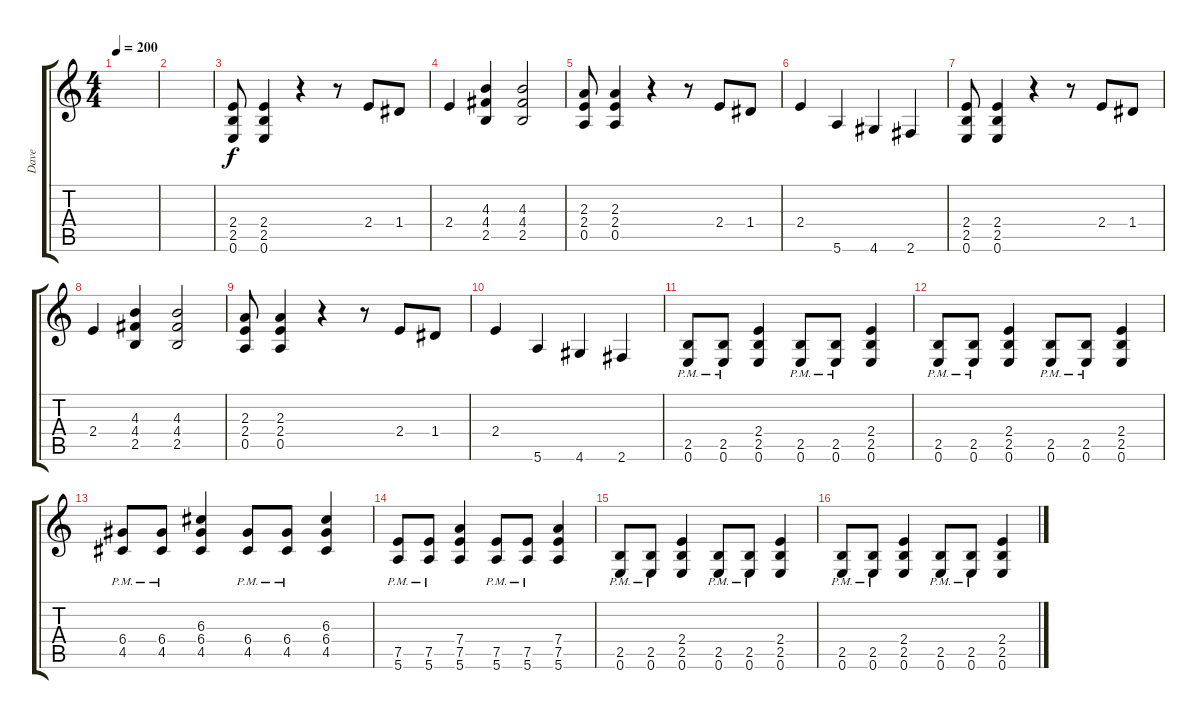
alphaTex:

\track ("Dave" "Dave") {instrument distortionguitar}
\staff {score tabs}
\tuning (E4 B3 G3 D3 A2 E2) {hide}
\ts (4 4)
\tempo 200
\clef g2
\ks c
|
|
(2.4 2.5 0.6).8 (2.4 2.5 0.6).4 r.4 r.8 2.4.8 1.4.8 |
2.4.4 (4.3 4.4 2.5).4 (4.3 4.4 2.5).2 |
(2.3 2.4 0.5).8 (2.3 2.4 0.5).4 r.4 r.8 2.4.8 1.4.8 |
2.4.4 5.6.4 4.6.4 2.6.4 |
(2.4 2.5 0.6).8 (2.4 2.5 0.6).4 r.4 r.8 2.4.8 1.4.8 |
2.4.4 (4.3 4.4 2.5).4 (4.3 4.4 2.5).2 |
(2.3 2.4 0.5).8 (2.3 2.4 0.5).4 r.4 r.8 2.4.8 1.4.8 |
2.4.4 5.6.4 4.6.4 2.6.4 |
(2.5{pm} 0.6{pm}).8 (2.5{pm} 0.6{pm}).8 (2.4 2.5 0.6).4 (2.5{pm} 0.6{pm}).8 (2.5{pm} 0.6{pm}).8 (2.4 2.5 0.6).4 |
(2.5{pm} 0.6{pm}).8 (2.5{pm} 0.6{pm}).8 (2.4 2.5 0.6).4 (2.5{pm} 0.6{pm}).8 (2.5{pm} 0.6{pm}).8 (2.4 2.5 0.6).4 |
(6.4{pm} 4.5{pm}).8 (6.4{pm} 4.5{pm}).8 (6.3 6.4 4.5).4 (6.4{pm} 4.5{pm}).8 (6.4{pm} 4.5{pm}).8 (6.3 6.4 4.5).4 |
(7.5{pm} 5.6{pm}).8 (7.5{pm} 5.6{pm}).8 (7.4 7.5 5.6).4 (7.5{pm} 5.6{pm}).8 (7.5{pm} 5.6{pm}).8 (7.4 7.5 5.6).4 |
(2.5{pm} 0.6{pm}).8 (2.5{pm} 0.6{pm}).8 (2.4 2.5 0.6).4 (2.5{pm} 0.6{pm}).8 (2.5{pm} 0.6{pm}).8 (2.4 2.5 0.6).4 |
(2.5{pm} 0.6{pm}).8 (2.5{pm} 0.6{pm}).8 (2.4 2.5 0.6).4 (2.5{pm} 0.6{pm}).8 (2.5{pm} 0.6{pm}).8 (2.4 2.5 0.6).4
